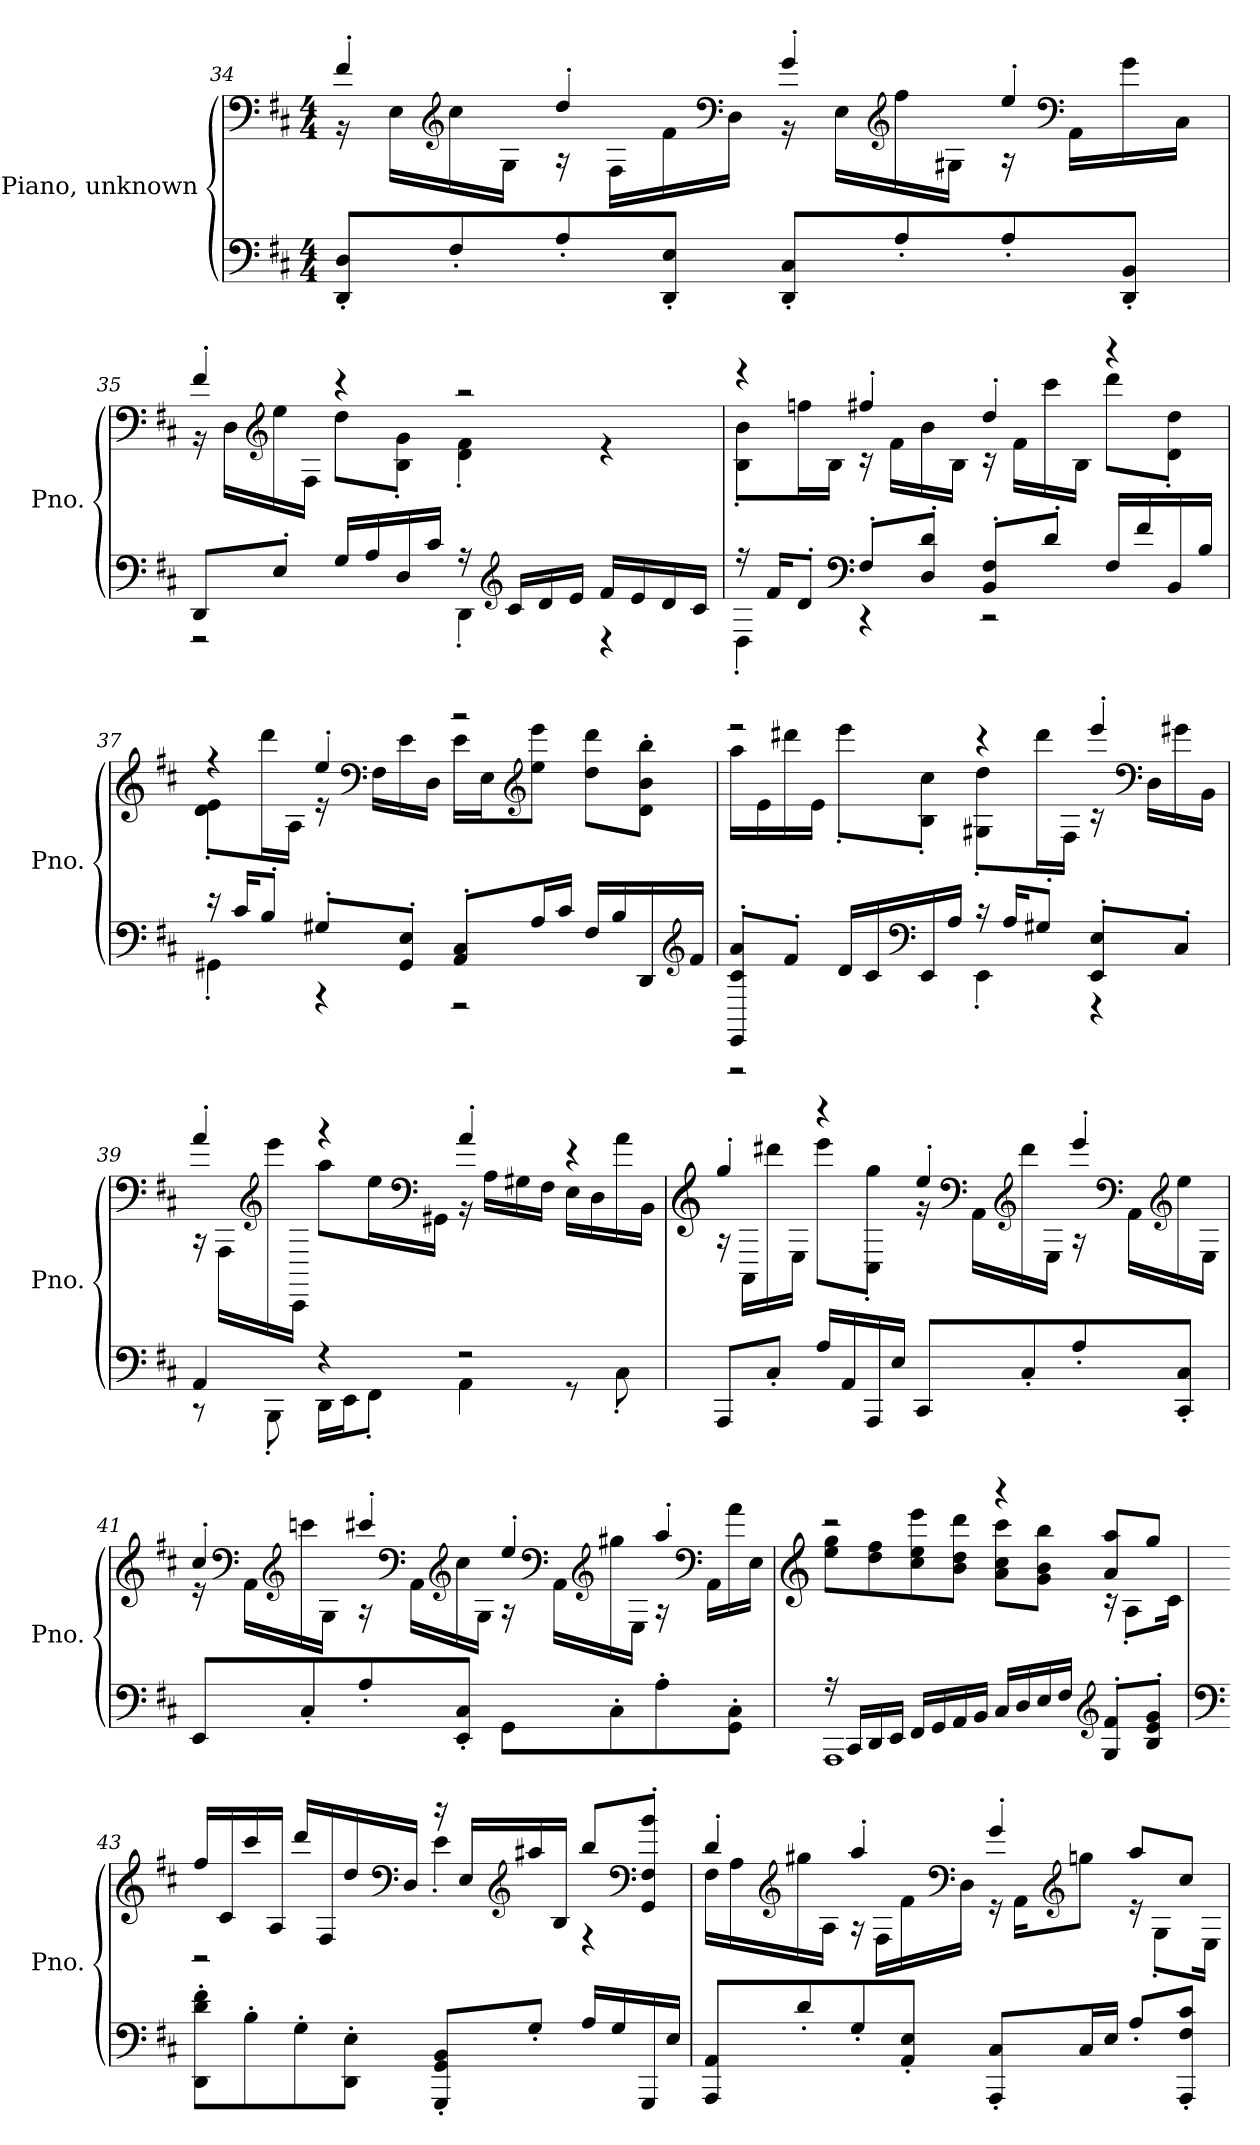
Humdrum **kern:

**kern	**kern
*part1	*part1
*staff2	*staff1
*I"Piano, unknown	*
*I'Pno.	*
!!LO:LB:g=z
*clefF4	*clefF4
*k[f#c#]	*k[f#c#]
*M4/4	*M4/4
=34	=34
*	*^
8DD/' 8D/'L	4f#'/	16r
.	.	16E\LL
*	*clefG2	*
8F#'/	.	16cc#\
.	.	16G\JJ
8A'/	4dd'/	16r
.	.	16F#\LL
8DD/' 8E/'J	.	16f#\
*	*clefF4	*
.	.	16D\JJ
8DD/' 8C#/'L	4g'/	16r
.	.	16E\LL
*	*clefG2	*
8A'/	.	16ff#\
.	.	16G#X\JJ
8A'/	4ee'/	16r
*	*clefF4	*
.	.	16AA\LL
8DD/' 8BB/'J	.	16g\
.	.	16C#\JJ
=35	=35	=35
*^	*	*
8DD/L	2r	4f#'/	16r
.	.	.	16D\LL
*	*	*clefG2	*
8E'/J	.	.	16ee\
.	.	.	16F#\JJ
16G/LL	.	4r	8dd\L
16A/	.	.	.
16D/	.	.	8B\' 8g\'J
16c#/JJ	.	.	.
16r	4DD'\	2r	4d\' 4f#\'
*clefG2	*	*	*
16c#/LL	.	.	.
16d/	.	.	.
16e/JJ	.	.	.
16f#/LL	4r	.	4r
16e/	.	.	.
16d/	.	.	.
16c#/JJ	.	.	.
!!LO:LB:g=z	!!
=36	=36	=36	=36
16r	4D'\	4r	8B\' 8b\'L
16f#/KL	.	.	.
8d'/J	.	.	16ffn\L
.	.	.	16B\JJ
*clefF4	*	*	*
8F#'/L	4r	4ff#X'/	16r
.	.	.	16f#\LL
8D/' 8d/'J	.	.	16b\
.	.	.	16B\JJ
8BB/' 8F#/'L	2r	4dd'/	16r
.	.	.	16f#\LL
8d'/J	.	.	16ccc#\
.	.	.	16B\JJ
16F#/LL	.	4r	8ddd\L
16f#/	.	.	.
16BB/	.	.	8d\' 8dd\'J
16B/JJ	.	.	.
=37	=37	=37	=37
16r	4GG#X'\	4r	8d\' 8e\'L
16c#/KL	.	.	.
8B'/J	.	.	16ddd\L
.	.	.	16A\JJ
8G#X'/L	4r	4ee'/	16r
*	*	*clefF4	*
.	.	.	16F#\LL
8GG#/' 8E/'J	.	.	16e\
.	.	.	16D\JJ
8AA/' 8C#/'L	2r	2r	16e\LL
.	.	.	16E\J
*	*	*clefG2	*
16A/L	.	.	8ee\ 8eee\J
16c#/JJ	.	.	.
16F#/LL	.	.	8dd\ 8ddd\L
16B/	.	.	.
16DD/	.	.	8d\' 8b\' 8bb\'J
*clefG2	*	*	*
16f#/JJ	.	.	.
!!LO:LB:g=z	!!
=38	=38	=38	=38
8EE/' 8c#/' 8a/'L	2r	2r	16aa\LL
.	.	.	16e\
8f#'/J	.	.	16ddd#X\
.	.	.	16e\JJ
16d/LL	.	.	8eee'\L
16c#/	.	.	.
*clefF4	*	*	*
16EE/	.	.	8B\' 8cc#\'J
16A/JJ	.	.	.
16r	4EE'\	4r	8G#X\' 8dd\'L
16A/KL	.	.	.
8G#X'/J	.	.	16ddd#\L
.	.	.	16F#\JJ
8EE/' 8E/'L	4r	4eee'/	16r
*	*	*clefF4	*
.	.	.	16D\LL
8C#'/J	.	.	16g#X\
.	.	.	16BB\JJ
=39	=39	=39	=39
4AA/	8r	4a'/	16r
.	.	.	16AAA\LL
*	*	*clefG2	*
.	8BBB'\	.	16eee\
.	.	.	16CC#\JJ
4r	16DD\LL	4r	8aa\L
.	16EE\J	.	.
.	8FF#'\J	.	16ee\L
*	*	*clefF4	*
.	.	.	16GG#X\JJ
2r	4AA\	4a'/	16r
.	.	.	16A\LL
.	.	.	16G#X\
.	.	.	16F#\JJ
.	8r	4r	16E\LL
.	.	.	16D\
.	8C#'\	.	16a\
.	.	.	16BB\JJ
*v	*v	*	*
!!LO:LB:g=z	!!
=40	=40	=40
*	*clefG2	*
8AAA/L	4gg'/	16r
.	.	16AA\LL
8C#'/J	.	16ddd#X\
.	.	16E\JJ
16A/LL	4r	8eee\L
16AA/	.	.
16AAA/	.	8C#\' 8gg\'J
16E/JJ	.	.
8CC#/L	4ee'/	16r
*	*clefF4	*
.	.	16AA\LL
*	*clefG2	*
8C#'/	.	16ddd#\
.	.	16E\JJ
8A'/	4eee'/	16r
*	*clefF4	*
.	.	16AA\LL
*	*clefG2	*
8CC#/' 8C#/'J	.	16ee\
.	.	16E\JJ
!!LO:LB:g=z	!!
=41	=41	=41
8EE/L	4cc#'/	16r
*	*clefF4	*
.	.	16AA\LL
*	*clefG2	*
8C#'/	.	16cccn\
.	.	16G\JJ
8A'/	4ccc#X'/	16r
*	*clefF4	*
.	.	16AA\LL
*	*clefG2	*
8EE/' 8C#/'J	.	16cc#\
.	.	16G\JJ
8GG\L	4ee'/	16r
*	*clefF4	*
.	.	16AA\LL
*	*clefG2	*
8C#'\	.	16gg#X\
.	.	16E\JJ
8A'\	4aa'/	16r
*	*clefF4	*
.	.	16AA\LL
8GG\' 8C#\'J	.	16a\
.	.	16E\JJ
!!LO:PB:g=z	!!
=42	=42	=42
*	*clefG2	*
*^	*	*
16r	1AAA	2r	8ee\ 8gg\L
16CC#/LL	.	.	.
16DD/	.	.	8dd\ 8ff#\
16EE/JJ	.	.	.
16FF#/LL	.	.	8cc#\ 8ee\ 8eee\
16GG/	.	.	.
16AA/	.	.	8b\ 8dd\ 8ddd\J
16BB/JJ	.	.	.
16C#/LL	.	4r	8a\ 8cc#\ 8ccc#\L
16D/	.	.	.
16E/	.	.	8g\ 8b\ 8bb\J
16F#/JJ	.	.	.
*clefG2	*	*	*
8G/' 8f#/'L	.	8a/ 8aa/L	16r
.	.	.	8A'\L
8B/' 8e/' 8g/'J	.	8gg/J	.
.	.	.	16c#\Jk
*v	*v	*	*
=43	=43	=43
*clefF4	*	*
8DD\' 8d\' 8f#\'L	16ff#/LL	2r
.	16c#/	.
8B'\	16ccc#/	.
.	16A/JJ	.
8G'\	16ddd/LL	.
.	16F#/	.
8DD\' 8E\'J	16dd/	.
*	*clefF4	*
.	16D/JJ	.
8GGG/' 8GG/' 8BB/'L	16r	4e'\
.	16E/LL	.
*	*clefG2	*
8G'/J	16aa#X/	.
.	16B/JJ	.
16A/LL	8bb/L	4r
16G/	.	.
*	*clefF4	*
16GGG/	8GG/' 8F#/' 8b/'J	.
16E/JJ	.	.
!!LO:LB:g=z	!!
=44	=44	=44
8AAA/ 8AA/L	4d'/	16F#\LL
.	.	16A\
*	*clefG2	*
8d'/	.	16gg#X\
.	.	16A\JJ
8G'/	4aa'/	16r
.	.	16F#\LL
8AA/' 8E/'J	.	16f#\
*	*clefF4	*
.	.	16D\JJ
8AAA/' 8C#/'L	4g'/	16r
.	.	16AA\KL
*	*clefG2	*
16C#/L	.	8ggn\J
16E/JJ	.	.
8A'/L	8aa/L	16r
.	.	8G'\L
8AAA/' 8F#/' 8c#/'J	8cc#/J	.
.	.	16E\Jk
*	*v	*v
=	=
*-	*-
